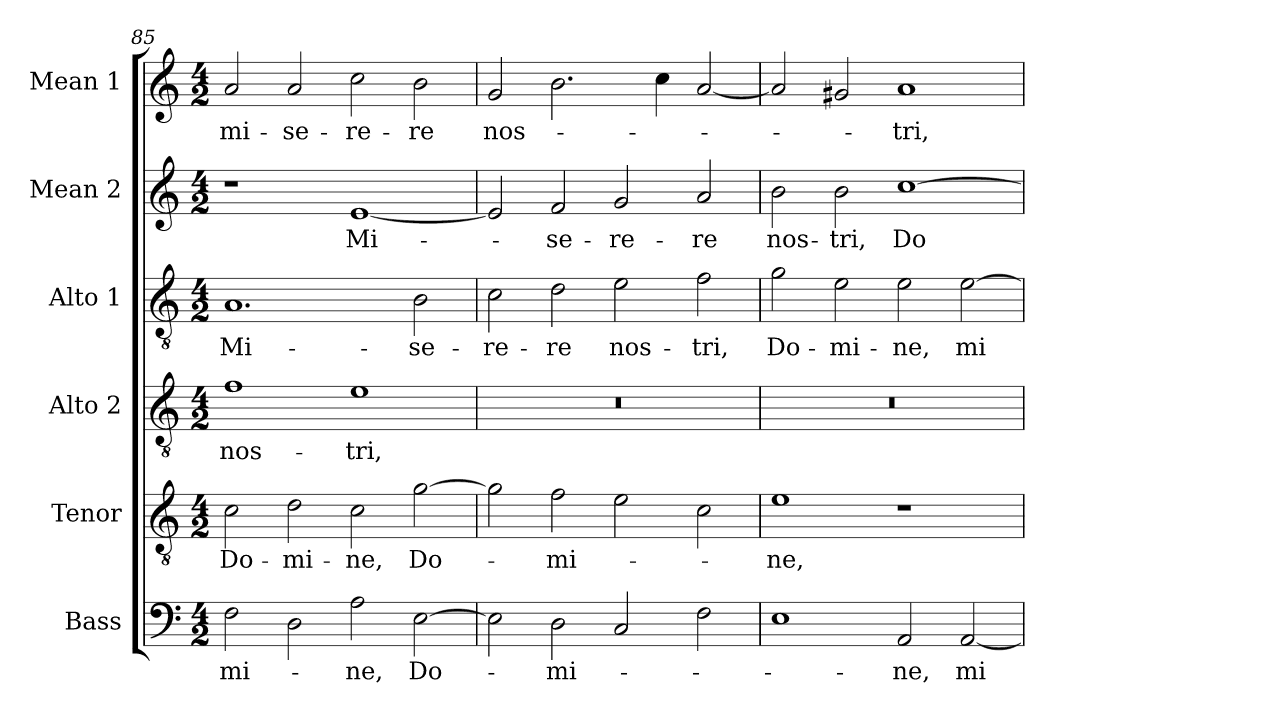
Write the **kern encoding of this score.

**kern	**text	**kern	**text	**kern	**text	**kern	**text	**kern	**text	**kern	**text
*part6	*part6	*part5	*part5	*part4	*part4	*part3	*part3	*part2	*part2	*part1	*part1
*staff6	*staff6	*staff5	*staff5	*staff4	*staff4	*staff3	*staff3	*staff2	*staff2	*staff1	*staff1
*I"Bass	*	*I"Tenor	*	*I"Alto 2	*	*I"Alto 1	*	*I"Mean 2	*	*I"Mean 1	*
*I'B.	*	*I'T.	*	*I'A2.	*	*I'A1	*	*I'M2.	*	*I'M1.	*
*clefF4	*	*clefGv2	*	*clefGv2	*	*clefGv2	*	*clefG2	*	*clefG2	*
*	*	*ITrd7c12	*	*ITrd7c12	*	*ITrd7c12	*	*	*	*	*
*k[]	*	*k[]	*	*k[]	*	*k[]	*	*k[]	*	*k[]	*
*a:	*	*a:	*	*a:	*	*a:	*	*a:	*	*a:	*
*M4/2	*	*M4/2	*	*M4/2	*	*M4/2	*	*M4/2	*	*M4/2	*
=85	=85	=85	=85	=85	=85	=85	=85	=85	=85	=85	=85
!	!LO:LY:b:color=#000000	!	!	!	!	!	!	!	!	!	!
!	!	!	!LO:LY:b:color=#000000	!	!	!	!	!	!	!	!
!	!	!	!	!	!LO:LY:b:color=#000000	!	!	!	!	!	!
!	!	!	!	!	!	!	!LO:LY:b:color=#000000	!	!	!	!
!	!	!	!	!	!	!	!	!	!	!	!LO:LY:b:color=#000000
2Fi\	-mi-	2Ci\	Do-	1Fi	nos-	1.AAi	Mi-	1r	.	2ai/	mi-
!	!	!	!LO:LY:b:color=#000000	!	!	!	!	!	!	!	!
!	!	!	!	!	!	!	!	!	!	!	!LO:LY:b:color=#000000
2Di\	.	2Di\	-mi-	.	.	.	.	.	.	2ai/	-se-
!	!LO:LY:b:color=#000000	!	!	!	!	!	!	!	!	!	!
!	!	!	!LO:LY:b:color=#000000	!	!	!	!	!	!	!	!
!	!	!	!	!	!LO:LY:b:color=#000000	!	!	!	!	!	!
!	!	!	!	!	!	!	!	!	!LO:LY:b:color=#000000	!	!
!	!	!	!	!	!	!	!	!	!	!	!LO:LY:b:color=#000000
2Ai\	-ne,	2Ci\	-ne,	1Ei	-tri,	.	.	[<1ei	Mi-	2cci\	-re-
!	!LO:LY:b:color=#000000	!	!	!	!	!	!	!	!	!	!
!	!	!	!LO:LY:b:color=#000000	!	!	!	!	!	!	!	!
!	!	!	!	!	!	!	!LO:LY:b:color=#000000	!	!	!	!
!	!	!	!	!	!	!	!	!	!	!	!LO:LY:b:color=#000000
[>2Ei\	Do-	[>2Gi\	Do-	.	.	2BBi\	-se-	.	.	2bi\	-re
=86	=86	=86	=86	=86	=86	=86	=86	=86	=86	=86	=86
!	!	!	!	!LO:N:vis=1	!	!	!	!	!	!	!
!	!	!	!	!	!	!	!LO:LY:b:color=#000000	!	!	!	!
!	!	!	!	!	!	!	!	!	!	!	!LO:LY:b:color=#000000
2Ei\]	.	2Gi\]	.	0r	.	2Ci\	-re-	2ei/]	.	2gi/	nos-
!	!LO:LY:b:color=#000000	!	!	!	!	!	!	!	!	!	!
!	!	!	!LO:LY:b:color=#000000	!	!	!	!	!	!	!	!
!	!	!	!	!	!	!	!LO:LY:b:color=#000000	!	!	!	!
!	!	!	!	!	!	!	!	!	!LO:LY:b:color=#000000	!	!
2Di\	-mi-	2Fi\	-mi-	.	.	2Di\	-re	2fi/	-se-	2.bi\	.
!	!	!	!	!	!	!	!LO:LY:b:color=#000000	!	!	!	!
!	!	!	!	!	!	!	!	!	!LO:LY:b:color=#000000	!	!
2Ci/	.	2Ei\	.	.	.	2Ei\	nos-	2gi/	-re-	.	.
.	.	.	.	.	.	.	.	.	.	4cci\	.
!	!	!	!	!	!	!	!LO:LY:b:color=#000000	!	!	!	!
!	!	!	!	!	!	!	!	!	!LO:LY:b:color=#000000	!	!
2Fi\	.	2Ci\	.	.	.	2Fi\	-tri,	2ai/	-re	[<2ai/	.
=87	=87	=87	=87	=87	=87	=87	=87	=87	=87	=87	=87
!	!	!	!LO:LY:b:color=#000000	!LO:N:vis=1	!	!	!	!	!	!	!
!	!	!	!	!	!	!	!LO:LY:b:color=#000000	!	!	!	!
!	!	!	!	!	!	!	!	!	!LO:LY:b:color=#000000	!	!
1Ei	.	1Ei	-ne,	0r	.	2Gi\	Do-	2bi\	nos-	2ai/]	.
!	!	!	!	!	!	!	!LO:LY:b:color=#000000	!	!	!	!
!	!	!	!	!	!	!	!	!	!LO:LY:b:color=#000000	!	!
.	.	.	.	.	.	2Ei\	-mi-	2bi\	-tri,	2g#Xi/	.
!	!LO:LY:b:color=#000000	!	!	!	!	!	!	!	!	!	!
!	!	!	!	!	!	!	!LO:LY:b:color=#000000	!	!	!	!
!	!	!	!	!	!	!	!	!	!LO:LY:b:color=#000000	!	!
!	!	!	!	!	!	!	!	!	!	!	!LO:LY:b:color=#000000
2AAi/	-ne,	1r	.	.	.	2Ei\	-ne,	[>1cci	Do-	1ai	-tri,
!	!LO:LY:b:color=#000000	!	!	!	!	!	!	!	!	!	!
!	!	!	!	!	!	!	!LO:LY:b:color=#000000	!	!	!	!
[<2AAi/	mi-	.	.	.	.	[>2Ei\	mi-	.	.	.	.
=	=	=	=	=	=	=	=	=	=	=	=
*-	*-	*-	*-	*-	*-	*-	*-	*-	*-	*-	*-
